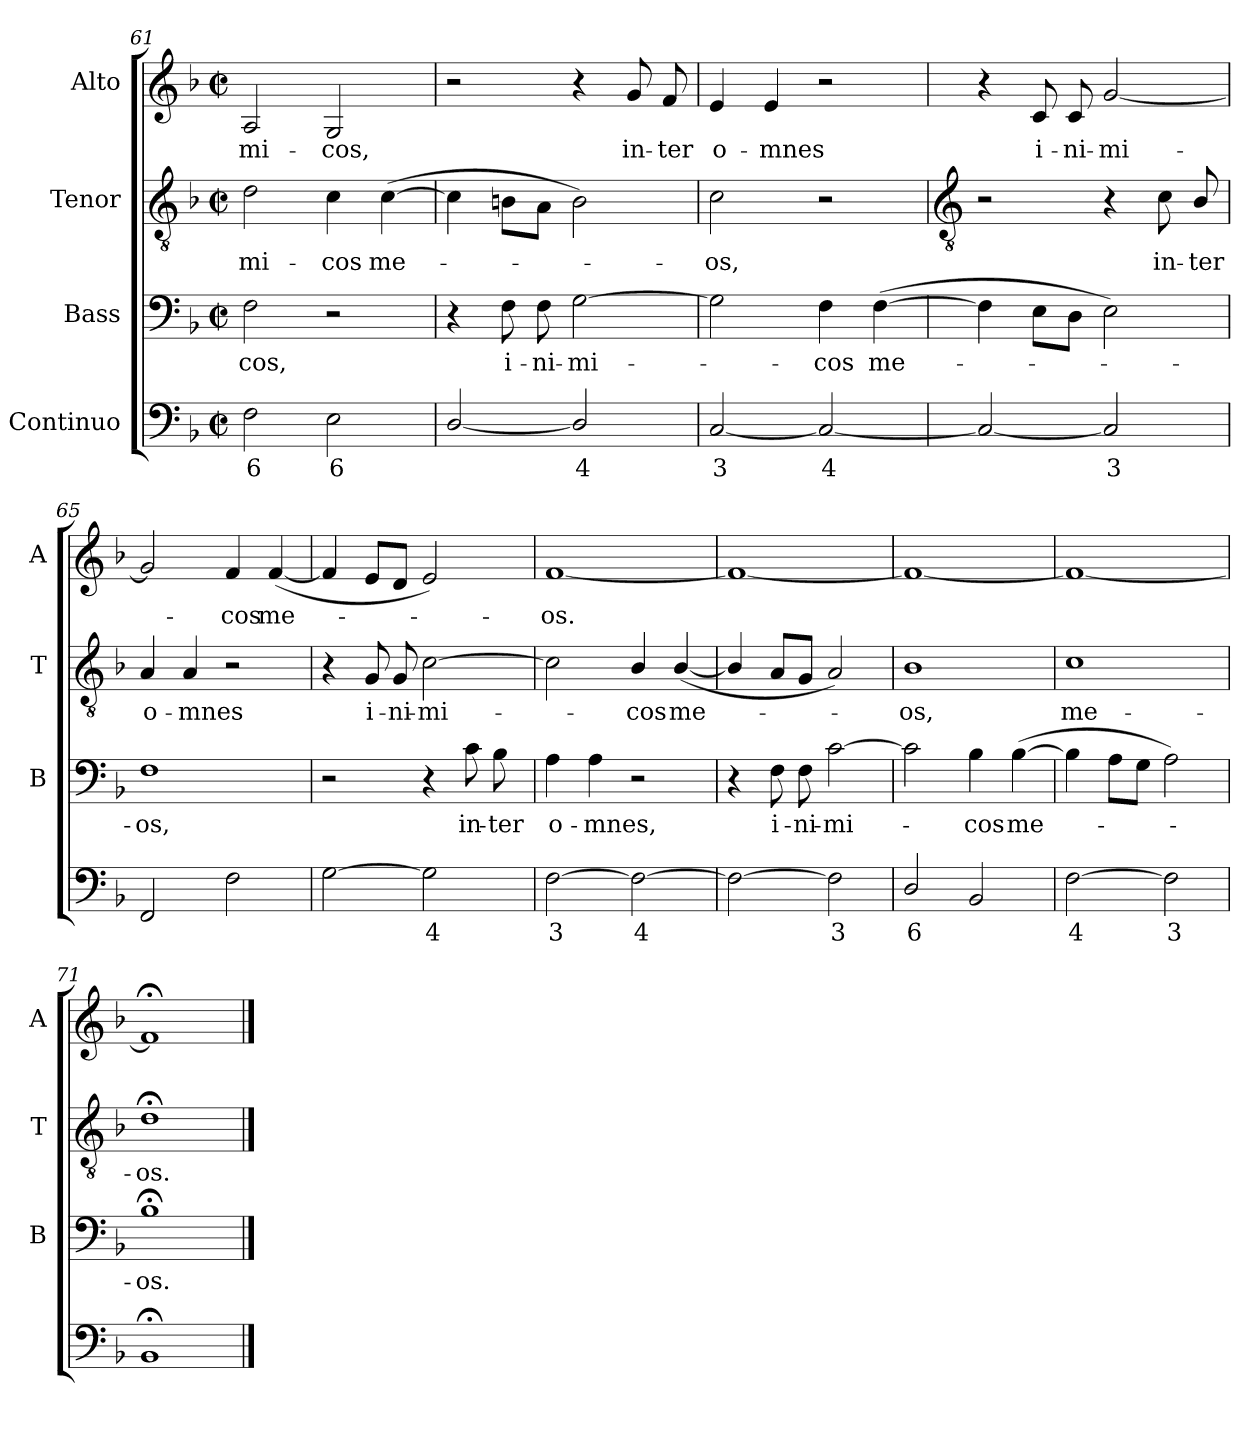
**kern	**text	**kern	**text	**kern	**text	**kern	**text
*part4	*part4	*part3	*part3	*part2	*part2	*part1	*part1
*staff4	*staff4	*staff3	*staff3	*staff2	*staff2	*staff1	*staff1
*I"Continuo	*	*I"Bass	*	*I"Tenor	*	*I"Alto	*
*	*	*I'B	*	*I'T	*	*I'A	*
*clefF4	*	*clefF4	*	*clefGv2	*	*clefG2	*
*k[b-]	*	*k[b-]	*	*k[b-]	*	*k[b-]	*
*F:	*	*F:	*	*F:	*	*F:	*
*M2/2	*	*M2/2	*	*M2/2	*	*M2/2	*
*met(c|)	*	*met(c|)	*	*met(c|)	*	*met(c|)	*
=61	=61	=61	=61	=61	=61	=61	=61
!	!LO:LY:b	!	!LO:LY:b	!	!LO:LY:b	!	!LO:LY:b
2F	6	2F	-cos,	2d	-mi-	2A	-mi-
!	!LO:LY:b	!	!	!	!LO:LY:b	!	!LO:LY:b
2E	6	2r	.	4c	-cos	2G	-cos,
!	!	!	!	!	!LO:LY:b	!	!
.	.	.	.	(>[4c	me-	.	.
=62	=62	=62	=62	=62	=62	=62	=62
[2D/	.	4r	.	4c]	.	2r	.
!	!	!	!LO:LY:b	!	!	!	!
.	.	8F	i-	8Bn\L	.	.	.
!	!	!	!LO:LY:b	!	!	!	!
.	.	8F	-ni-	8A\J	.	.	.
!	!LO:LY:b	!	!LO:LY:b	!	!	!	!
2D/]	4	[2G	-mi-	2B)	.	4r	.
!	!	!	!	!	!	!	!LO:LY:b
.	.	.	.	.	.	8g	in-
!	!	!	!	!	!	!	!LO:LY:b
.	.	.	.	.	.	8f	-ter
=63	=63	=63	=63	=63	=63	=63	=63
!	!LO:LY:b	!	!	!	!LO:LY:b	!	!LO:LY:b
[2C	3	2G]	.	2c	os,	4e	o-
!	!	!	!	!	!	!	!LO:LY:b
.	.	.	.	.	.	4e	-mnes
!	!LO:LY:b	!	!LO:LY:b	!	!	!	!
2C_	4	4F	cos	2r	.	2r	.
!	!	!	!LO:LY:b	!	!	!	!
.	.	(>[4F	me-	.	.	.	.
!!LO:LB:g=z
=64	=64	=64	=64	=64	=64	=64	=64
*	*	*	*	*clefGv2	*	*	*
2C_	.	4F]	.	2r	.	4r	.
!	!	!	!	!	!	!	!LO:LY:b
.	.	8EL	.	.	.	8c	i-
!	!	!	!	!	!	!	!LO:LY:b
.	.	8DJ	.	.	.	8c	-ni-
!	!LO:LY:b	!	!	!	!	!	!LO:LY:b
2C]	3	2E)	.	4r	.	[2g	-mi-
!	!	!	!	!	!LO:LY:b	!	!
.	.	.	.	8c	in-	.	.
!	!	!	!	!	!LO:LY:b	!	!
.	.	.	.	8B-/	-ter	.	.
=65	=65	=65	=65	=65	=65	=65	=65
!	!	!	!LO:LY:b	!	!LO:LY:b	!	!
2FF	.	1F	os,	4A	o-	2g]	.
!	!	!	!	!	!LO:LY:b	!	!
.	.	.	.	4A	-mnes	.	.
!	!	!	!	!	!	!	!LO:LY:b
2F	.	.	.	2r	.	4f	cos
!	!	!	!	!	!	!	!LO:LY:b
.	.	.	.	.	.	(<[4f	me-
=66	=66	=66	=66	=66	=66	=66	=66
[2G	.	2r	.	4r	.	4f]	.
!	!	!	!	!	!LO:LY:b	!	!
.	.	.	.	8G	i-	8eL	.
!	!	!	!	!	!LO:LY:b	!	!
.	.	.	.	8G	-ni-	8dJ	.
!	!LO:LY:b	!	!	!	!LO:LY:b	!	!
2G]	4	4r	.	[2c	-mi-	2e)	.
!	!	!	!LO:LY:b	!	!	!	!
.	.	8c	in-	.	.	.	.
!	!	!	!LO:LY:b	!	!	!	!
.	.	8B-	-ter	.	.	.	.
=67	=67	=67	=67	=67	=67	=67	=67
!	!LO:LY:b	!	!LO:LY:b	!	!	!	!LO:LY:b
[2F	3	4A	o-	2c]	.	[1f	os.
!	!	!	!LO:LY:b	!	!	!	!
.	.	4A	-mnes,	.	.	.	.
!	!LO:LY:b	!	!	!	!LO:LY:b	!	!
2F_	4	2r	.	4B-/	cos	.	.
!	!	!	!	!	!LO:LY:b	!	!
.	.	.	.	(<[4B-/	me-	.	.
=68	=68	=68	=68	=68	=68	=68	=68
2F_	.	4r	.	4B-/]	.	1f_	.
!	!	!	!LO:LY:b	!	!	!	!
.	.	8F	i-	8AL	.	.	.
!	!	!	!LO:LY:b	!	!	!	!
.	.	8F	-ni-	8GJ	.	.	.
!	!LO:LY:b	!	!LO:LY:b	!	!	!	!
2F]	3	[2c	-mi-	2A)	.	.	.
=69	=69	=69	=69	=69	=69	=69	=69
!	!LO:LY:b	!	!	!	!LO:LY:b	!	!
2D/	6	2c]	.	1B-	os,	1f_	.
!	!	!	!LO:LY:b	!	!	!	!
2BB-	.	4B-	cos	.	.	.	.
!	!	!	!LO:LY:b	!	!	!	!
.	.	(>[4B-	me-	.	.	.	.
=70	=70	=70	=70	=70	=70	=70	=70
!	!LO:LY:b	!	!	!	!LO:LY:b	!	!
[2F	4	4B-]	.	1c	me-	1f_	.
.	.	8AL	.	.	.	.	.
.	.	8GJ	.	.	.	.	.
!	!LO:LY:b	!	!	!	!	!	!
2F]	3	2A)	.	.	.	.	.
=71	=71	=71	=71	=71	=71	=71	=71
!	!	!	!LO:LY:b	!	!LO:LY:b	!	!
1BB-;<	.	1B-;<	os.	1d;<	-os.	1f;<]	.
==	==	==	==	==	==	==	==
*-	*-	*-	*-	*-	*-	*-	*-
